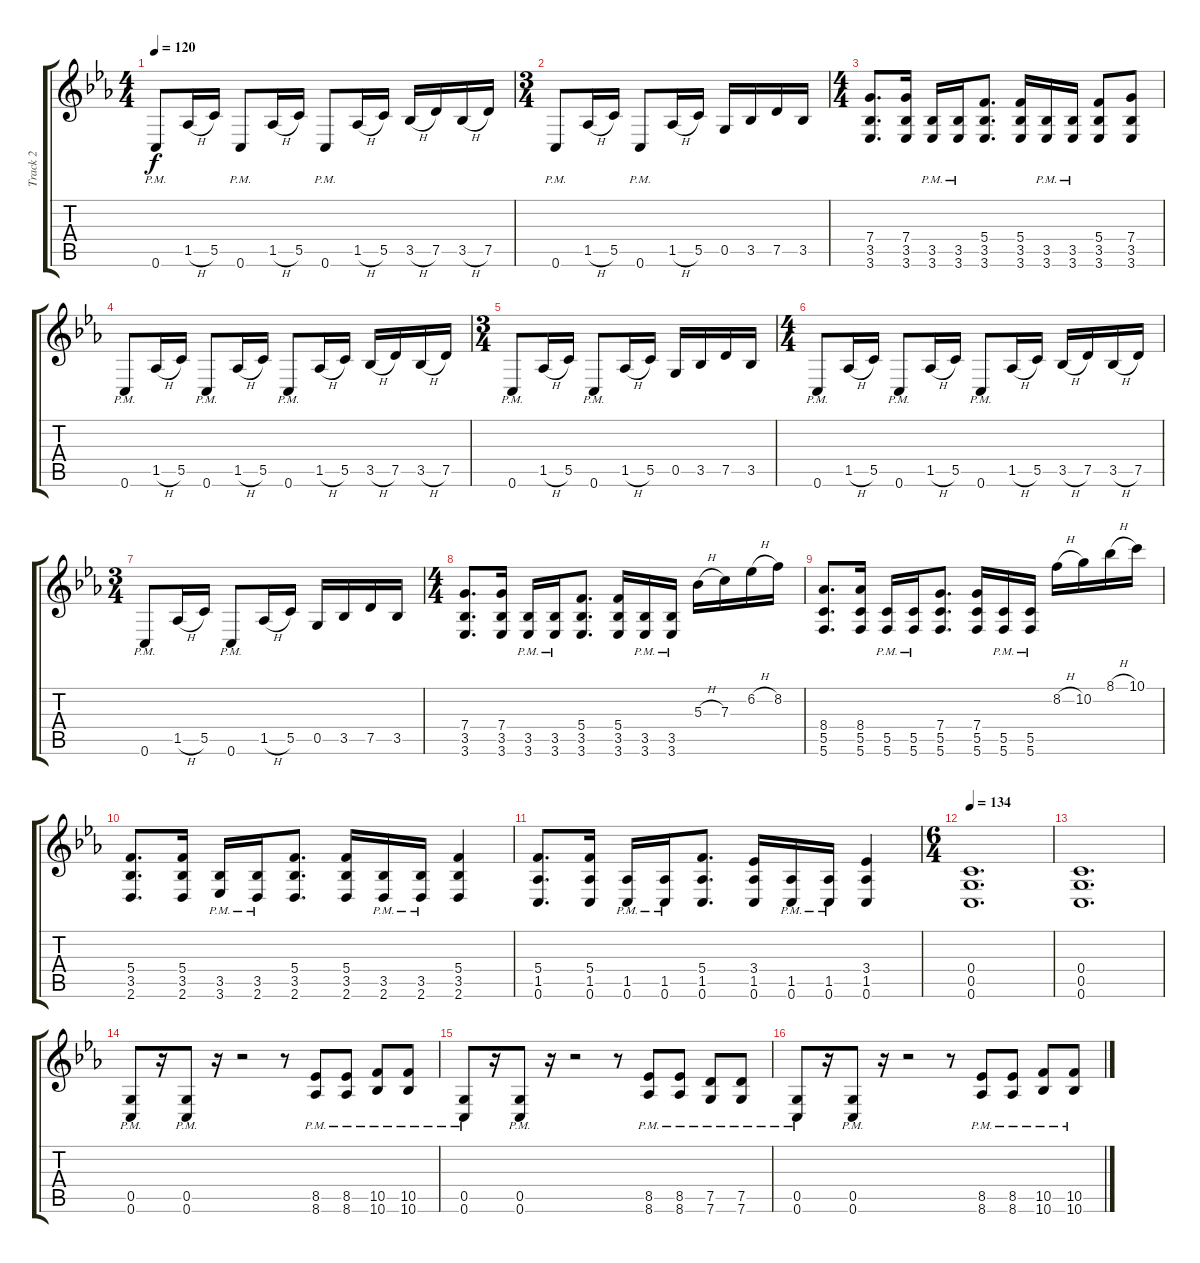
\track ("Track 2" "Track 2") {instrument distortionguitar}
\staff {score tabs}
\tuning (D4 A3 F3 C3 G2 C2) {hide}
\ts (4 4)
\tempo 120
\clef g2
\ks eb
0.6{pm}.8{dy f} 1.5{h}.16 5.5.16 0.6{pm}.8 1.5{h}.16 5.5.16 0.6{pm}.8 1.5{h}.16 5.5.16 3.5{h}.16 7.5.16 3.5{h}.16 7.5.16 |
\ts (3 4)
0.6{pm}.8 1.5{h}.16 5.5.16 0.6{pm}.8 1.5{h}.16 5.5.16 0.5.16 3.5.16 7.5.16 3.5.16 |
\ts (4 4)
(7.4 3.5 3.6).8{d} (7.4 3.5 3.6).16 (3.5{pm} 3.6{pm}).16 (3.5{pm} 3.6{pm}).16 (5.4 3.5 3.6).8{d} (5.4 3.5 3.6).16 (3.5{pm} 3.6{pm}).16 (3.5{pm} 3.6{pm}).16 (5.4 3.5 3.6).8 (7.4 3.5 3.6).8 |
0.6{pm}.8 1.5{h}.16 5.5.16 0.6{pm}.8 1.5{h}.16 5.5.16 0.6{pm}.8 1.5{h}.16 5.5.16 3.5{h}.16 7.5.16 3.5{h}.16 7.5.16 |
\ts (3 4)
0.6{pm}.8 1.5{h}.16 5.5.16 0.6{pm}.8 1.5{h}.16 5.5.16 0.5.16 3.5.16 7.5.16 3.5.16 |
\ts (4 4)
0.6{pm}.8 1.5{h}.16 5.5.16 0.6{pm}.8 1.5{h}.16 5.5.16 0.6{pm}.8 1.5{h}.16 5.5.16 3.5{h}.16 7.5.16 3.5{h}.16 7.5.16 |
\ts (3 4)
0.6{pm}.8 1.5{h}.16 5.5.16 0.6{pm}.8 1.5{h}.16 5.5.16 0.5.16 3.5.16 7.5.16 3.5.16 |
\ts (4 4)
(7.4 3.5 3.6).8{d} (7.4 3.5 3.6).16 (3.5{pm} 3.6{pm}).16 (3.5{pm} 3.6{pm}).16 (5.4 3.5 3.6).8{d} (5.4 3.5 3.6).16 (3.5{pm} 3.6{pm}).16 (3.5{pm} 3.6{pm}).16 5.3{h}.16 7.3.16 6.2{h}.16 8.2.16 |
(8.4 5.5 5.6).8{d} (8.4 5.5 5.6).16 (5.5{pm} 5.6{pm}).16 (5.5{pm} 5.6{pm}).16 (7.4 5.5 5.6).8{d} (7.4 5.5 5.6).16 (5.5{pm} 5.6{pm}).16 (5.5{pm} 5.6{pm}).16 8.2{h}.16 10.2.16 8.1{h}.16 10.1.16 |
(5.4 3.5 2.6).8{d} (5.4 3.5 2.6).16 (3.5{pm} 3.6{pm}).16 (3.5{pm} 2.6{pm}).16 (5.4 3.5 2.6).8{d} (5.4 3.5 2.6).16 (3.5{pm} 2.6{pm}).16 (3.5{pm} 2.6{pm}).16 (5.4 3.5 2.6).4 |
(5.4 1.5 0.6).8{d} (5.4 1.5 0.6).16 (1.5{pm} 0.6{pm}).16 (1.5{pm} 0.6{pm}).16 (5.4 1.5 0.6).8{d} (3.4 1.5 0.6).16 (1.5{pm} 0.6{pm}).16 (1.5{pm} 0.6{pm}).16 (3.4 1.5 0.6).4 |
\ts (6 4)
\tempo 134
(0.4 0.5 0.6).1{d} |
(0.4 0.5 0.6).1{d} |
(0.5{pm} 0.6{pm}).8 r.16 (0.5{pm} 0.6{pm}).8 r.16 r.2 r.8 (8.5{pm} 8.6{pm}).8 (8.5{pm} 8.6{pm}).8 (10.5{pm} 10.6{pm}).8 (10.5{pm} 10.6{pm}).8 |
(0.5{pm} 0.6{pm}).8 r.16 (0.5{pm} 0.6{pm}).8 r.16 r.2 r.8 (8.5{pm} 8.6{pm}).8 (8.5{pm} 8.6{pm}).8 (7.5{pm} 7.6{pm}).8 (7.5{pm} 7.6{pm}).8 |
(0.5{pm} 0.6{pm}).8 r.16 (0.5{pm} 0.6{pm}).8 r.16 r.2 r.8 (8.5{pm} 8.6{pm}).8 (8.5{pm} 8.6{pm}).8 (10.5{pm} 10.6{pm}).8 (10.5{pm} 10.6{pm}).8
